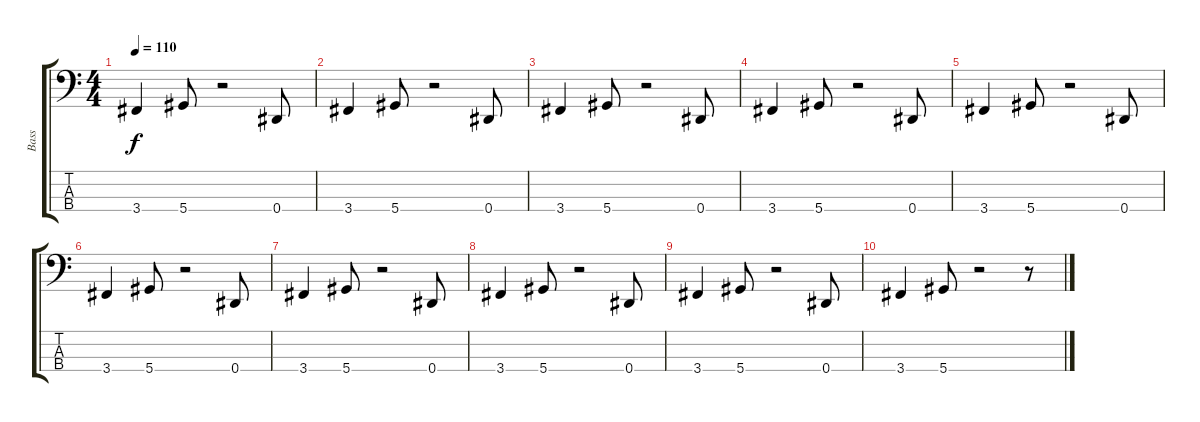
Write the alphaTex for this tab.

\track ("Bass" "Bass") {instrument electricbassfinger}
\staff {score tabs}
\tuning (Gb2 Db2 Ab1 Eb1) {hide}
\ts (4 4)
\tempo 110
\clef f4
\ks c
3.4.4{dy f} 5.4.8 r.2 0.4.8 |
3.4.4 5.4.8 r.2 0.4.8 |
3.4.4 5.4.8 r.2 0.4.8 |
3.4.4 5.4.8 r.2 0.4.8 |
3.4.4 5.4.8 r.2 0.4.8 |
3.4.4 5.4.8 r.2 0.4.8 |
3.4.4 5.4.8 r.2 0.4.8 |
3.4.4 5.4.8 r.2 0.4.8 |
3.4.4 5.4.8 r.2 0.4.8 |
3.4.4 5.4.8 r.2 r.8
